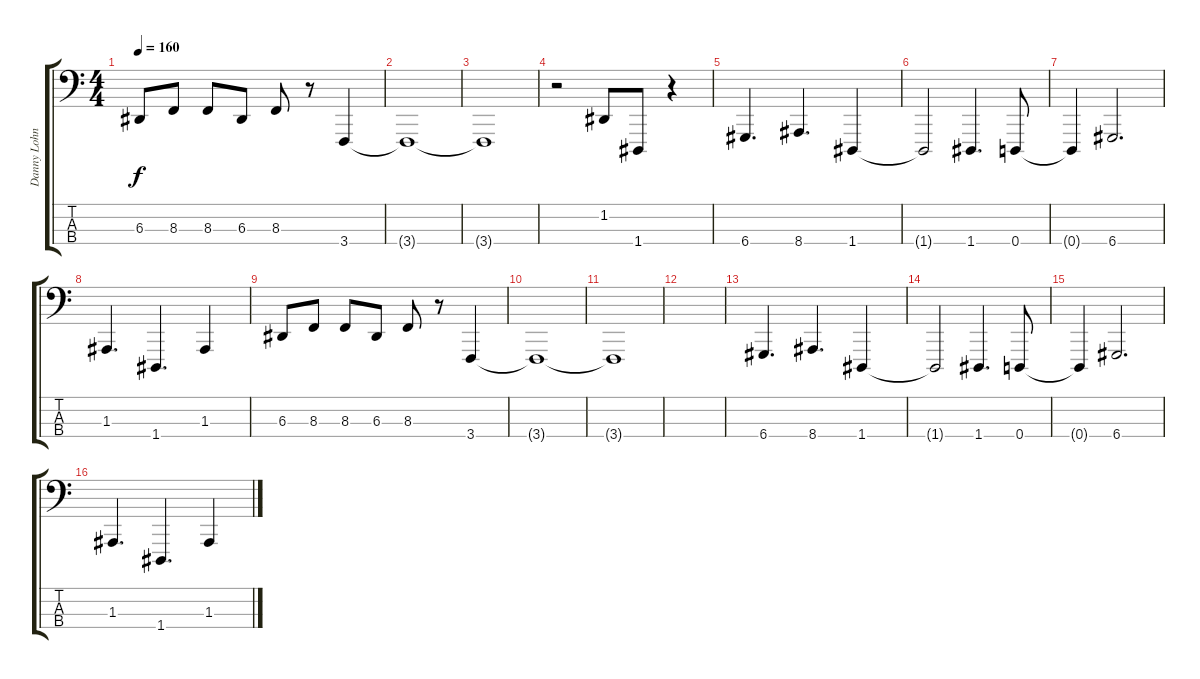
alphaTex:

\track ("Danny Lohner" "Danny Lohn") {instrument lead2sawtooth}
\staff {score tabs}
\tuning (G2 D2 A1 D1) {hide}
\ts (4 4)
\tempo 160
\clef f4
\ks c
6.3.8{dy f volume 11} 8.3.8 8.3.8 6.3.8 8.3.8 r.8 3.4.4{volume 4} |
3.4{t}.1 |
3.4{t}.1 |
r.2 1.2.8{volume 11} 1.4.8 r.4 |
6.4.4{d} 8.4.4{d} 1.4.4 |
1.4{t}.2 1.4.4{d} 0.4.8 |
0.4{t}.4 6.4.2{d} |
1.3.4{d} 1.4.4{d} 1.3.4 |
6.3.8{volume 11} 8.3.8 8.3.8 6.3.8 8.3.8 r.8 3.4.4{volume 4} |
3.4{t}.1 |
3.4{t}.1 |
|
6.4.4{d volume 11} 8.4.4{d} 1.4.4 |
1.4{t}.2 1.4.4{d} 0.4.8 |
0.4{t}.4 6.4.2{d} |
1.3.4{d} 1.4.4{d} 1.3.4
